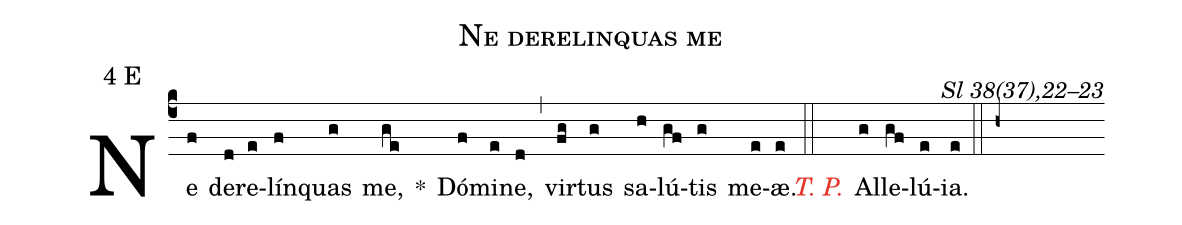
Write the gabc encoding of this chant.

name: Ne derelinquas me;
mode: 4;
mode-differentia: E;
commentary: Sl 38(37),22--23;
%%
(c4)

Ne(f) de(d)re(e)lín(f)quas(g) me,(ge) *() Dó(f)mi(e)ne,(d) (,) vir(fg)tus(g) sa(h)lú(gf)tis(g) me(e)æ.(e)

(::)

<nlba><c><i>T. P.</i></c>() Al</nlba>(g)le(gf)lú(e)ia.(e)

(::)

(h+)
